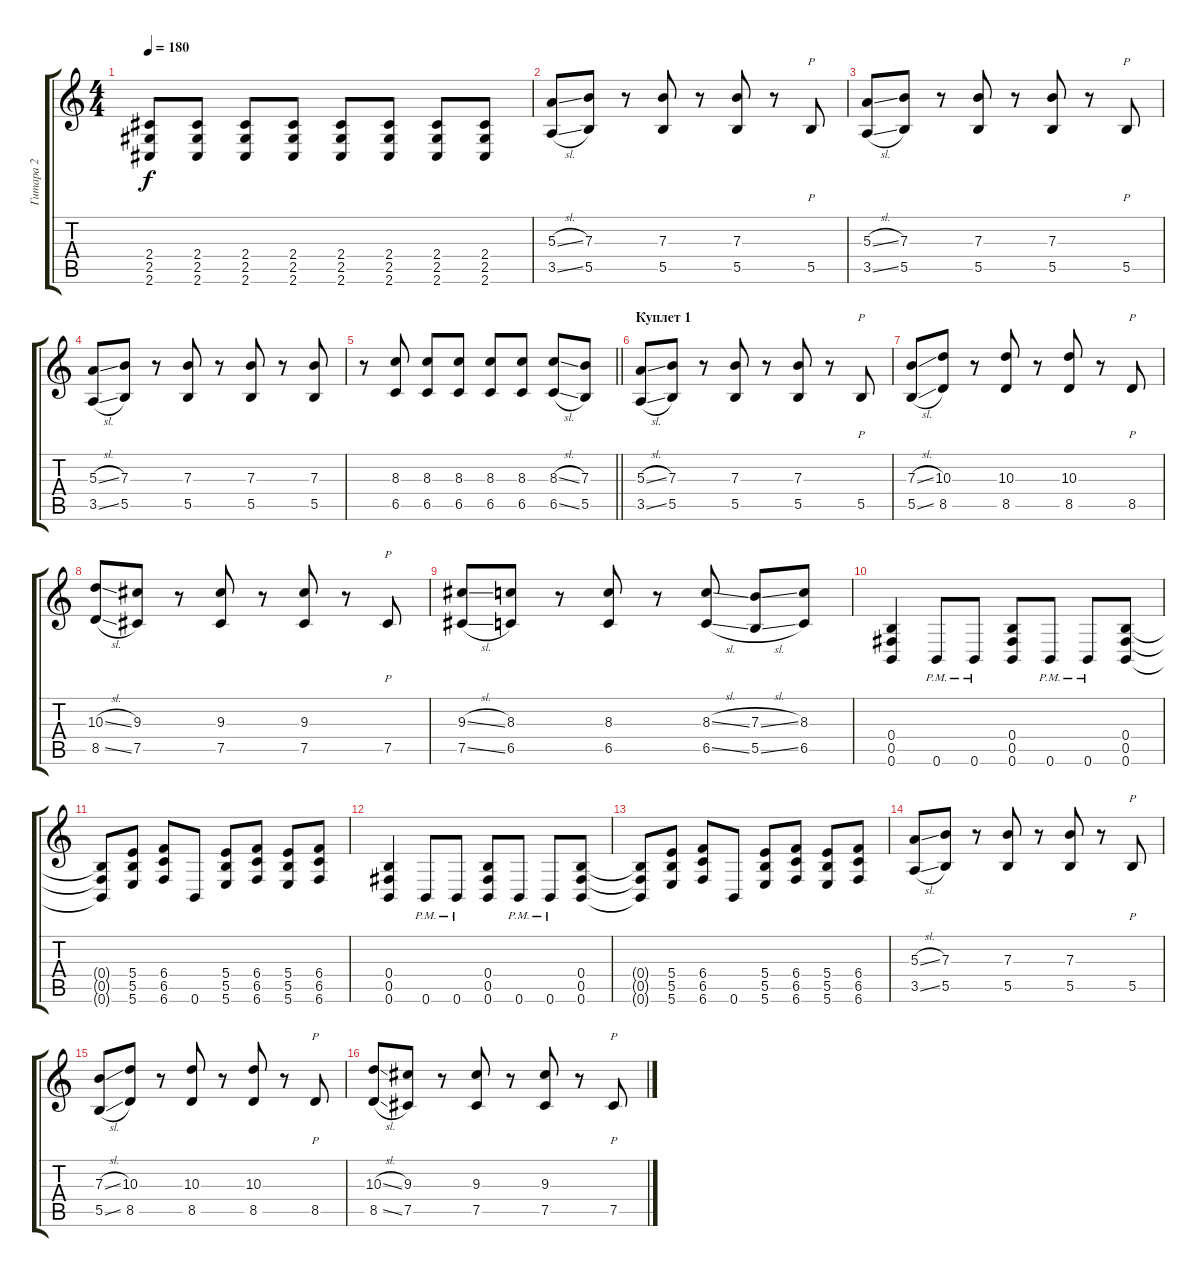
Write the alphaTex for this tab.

\track ("Гитара 2" "Гитара 2") {instrument distortionguitar}
\staff {score tabs}
\tuning (Db4 Ab3 E3 B2 Gb2 B1) {hide}
\ts (4 4)
\tempo 180
\clef g2
\ks c
(2.4 2.5 2.6).8{dy f} (2.4 2.5 2.6).8 (2.4 2.5 2.6).8 (2.4 2.5 2.6).8 (2.4 2.5 2.6).8 (2.4 2.5 2.6).8 (2.4 2.5 2.6).8 (2.4 2.5 2.6).8 |
(5.3{sl} 3.5{sl}).8 (7.3 5.5).8 r.8 (7.3 5.5).8 r.8 (7.3 5.5).8 r.8 5.5.8{p} |
(5.3{sl} 3.5{sl}).8 (7.3 5.5).8 r.8 (7.3 5.5).8 r.8 (7.3 5.5).8 r.8 5.5.8{p} |
(5.3{sl} 3.5{sl}).8 (7.3 5.5).8 r.8 (7.3 5.5).8 r.8 (7.3 5.5).8 r.8 (7.3 5.5).8 |
\barLineRight lightlight
r.8 (8.3 6.5).8 (8.3 6.5).8 (8.3 6.5).8 (8.3 6.5).8 (8.3 6.5).8 (8.3{sl} 6.5{sl}).8 (7.3 5.5).8 |
\section ("" "Куплет 1")
(5.3{sl} 3.5{sl}).8 (7.3 5.5).8 r.8 (7.3 5.5).8 r.8 (7.3 5.5).8 r.8 5.5.8{p} |
(7.3{sl} 5.5{sl}).8 (10.3 8.5).8 r.8 (10.3 8.5).8 r.8 (10.3 8.5).8 r.8 8.5.8{p} |
(10.3{sl} 8.5{sl}).8 (9.3 7.5).8 r.8 (9.3 7.5).8 r.8 (9.3 7.5).8 r.8 7.5.8{p} |
(9.3{sl} 7.5{sl}).8 (8.3 6.5).8 r.8 (8.3 6.5).8 r.8 (8.3{sl} 6.5{sl}).8 (7.3{sl} 5.5{sl}).8 (8.3 6.5).8 |
(0.4 0.5 0.6).4 0.6{pm}.8 0.6{pm}.8 (0.4 0.5 0.6).8 0.6{pm}.8 0.6{pm}.8 (0.4 0.5 0.6).8 |
(0.4{t} 0.5{t} 0.6{t}).8 (5.4 5.5 5.6).8 (6.4 6.5 6.6).8 0.6.8 (5.4 5.5 5.6).8 (6.4 6.5 6.6).8 (5.4 5.5 5.6).8 (6.4 6.5 6.6).8 |
(0.4 0.5 0.6).4 0.6{pm}.8 0.6{pm}.8 (0.4 0.5 0.6).8 0.6{pm}.8 0.6{pm}.8 (0.4 0.5 0.6).8 |
(0.4{t} 0.5{t} 0.6{t}).8 (5.4 5.5 5.6).8 (6.4 6.5 6.6).8 0.6.8 (5.4 5.5 5.6).8 (6.4 6.5 6.6).8 (5.4 5.5 5.6).8 (6.4 6.5 6.6).8 |
(5.3{sl} 3.5{sl}).8 (7.3 5.5).8 r.8 (7.3 5.5).8 r.8 (7.3 5.5).8 r.8 5.5.8{p} |
(7.3{sl} 5.5{sl}).8 (10.3 8.5).8 r.8 (10.3 8.5).8 r.8 (10.3 8.5).8 r.8 8.5.8{p} |
(10.3{sl} 8.5{sl}).8 (9.3 7.5).8 r.8 (9.3 7.5).8 r.8 (9.3 7.5).8 r.8 7.5.8{p}
